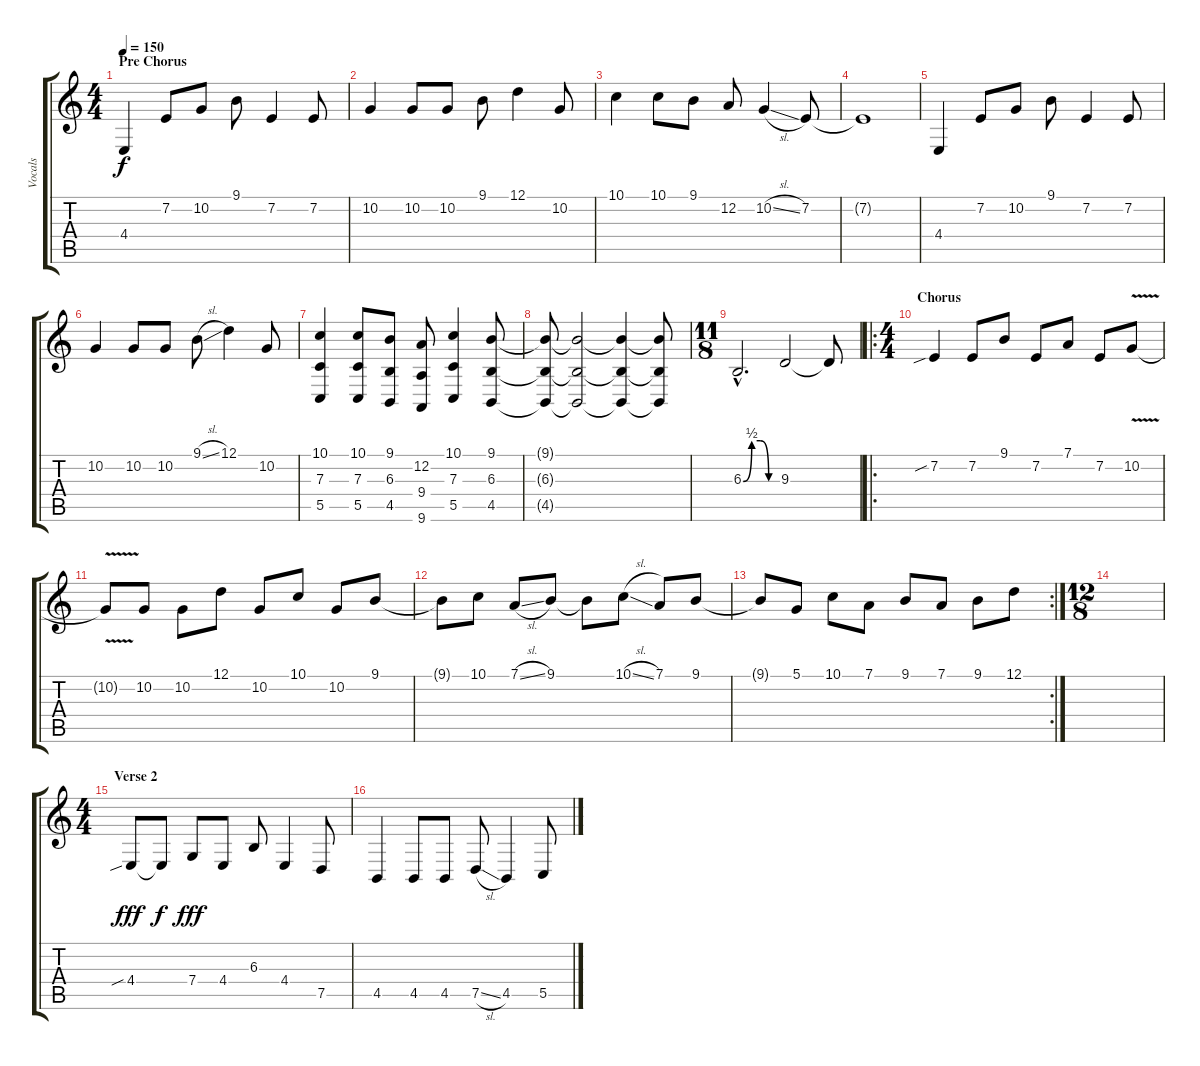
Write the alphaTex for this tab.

\track ("Vocals" "Vocals") {instrument trombone}
\staff {score tabs}
\tuning (D4 A3 F3 C3 G2 C2) {hide}
\ts (4 4)
\section ("" "Pre Chorus")
\tempo 150
\clef g2
\ks c
4.4.4{dy f} 7.2.8{volume 16 instrument trombone} 10.2.8 9.1.8 7.2.4 7.2.8 |
10.2.4 10.2.8 10.2.8 9.1.8 12.1.4 10.2.8 |
10.1.4 10.1.8 9.1.8 12.2.8 10.2{sl}.4 7.2.8 |
7.2{t}.1 |
4.4.4 7.2.8 10.2.8 9.1.8 7.2.4 7.2.8 |
10.2.4 10.2.8 10.2.8 9.1{sl}.8 12.1.4 10.2.8 |
(10.1 7.3 5.5).4 (10.1 7.3 5.5).8 (9.1 6.3 4.5).8 (12.2 9.4 9.6).8 (10.1 7.3 5.5).4 (9.1 6.3 4.5).8 |
(9.1{t} 6.3{t} 4.5{t}).8 (9.1{t} 6.3{t} 4.5{t}).2 (9.1{t} 6.3{t} 4.5{t}).4 (9.1{t} 6.3{t} 4.5{t}).8 |
\ts (11 8)
6.3{be (custom 0 0 15 2 30 2 45 0 60 0) hac}.2{d} 9.3.2 9.3{t}.8 |
\ro
\ts (4 4)
\section ("" "Chorus")
7.2{sib}.4 7.2.8 9.1.8 7.2.8 7.1.8 7.2.8 10.2{v}.8 |
10.2{t}.8 10.2.8 10.2.8 12.1.8 10.2.8 10.1.8 10.2.8 9.1.8 |
9.1{t}.8 10.1.8 7.1{sl}.8 9.1.8 9.1{t}.8 10.1{sl}.8 7.1.8 9.1.8 |
\rc 2
9.1{t}.8 5.1.8 10.1.8 7.1.8 9.1.8 7.1.8 9.1.8 12.1.8 |
\ts (12 8)
|
\ts (4 4)
\section ("" "Verse 2")
4.4{sib}.8{dy fff} 4.4{t}.8{dy f} 7.4.8{dy fff} 4.4.8 6.3.8 4.4.4 7.5.8 |
4.5.4 4.5.8 4.5.8 7.5{sl}.8 4.5.4 5.5.8
